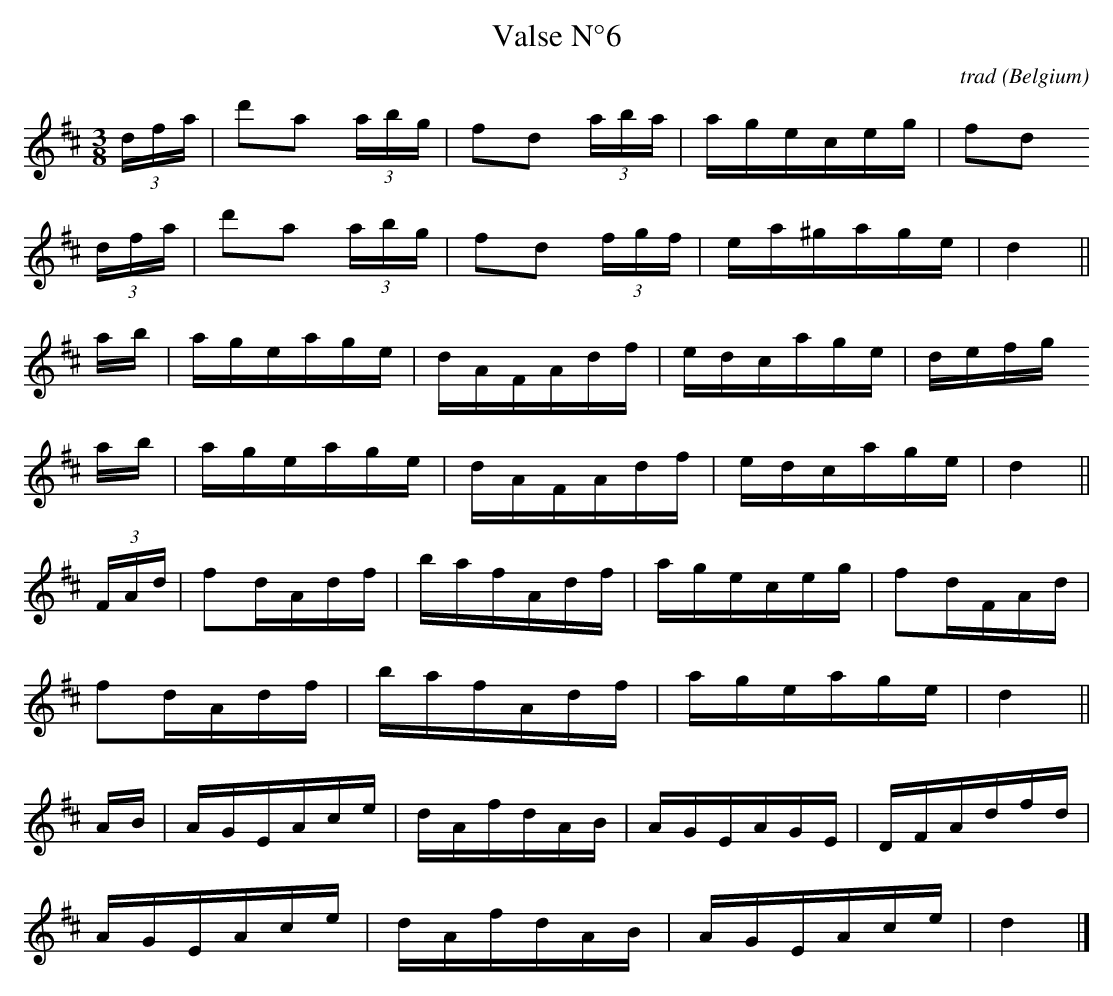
X:1
T:Valse N°6
C:trad
O:Belgium
M:3/8
K:Dmaj
L:1/16
(3dfa|d'2a2 (3abg|f2d2 (3aba|ageceg|f2d2
(3dfa|d'2a2 (3abg|f2d2 (3fgf|ea^gage|d4||
ab|ageage|dAFAdf|edcage|defg
ab|ageage|dAFAdf|edcage|d4||
(3FAd|f2dAdf|bafAdf|ageceg|f2dFAd|
f2dAdf|bafAdf|ageage|d4||
AB|AGEAce|dAfdAB|AGEAGE|DFAdfd|
AGEAce|dAfdAB|AGEAce|d4|]
